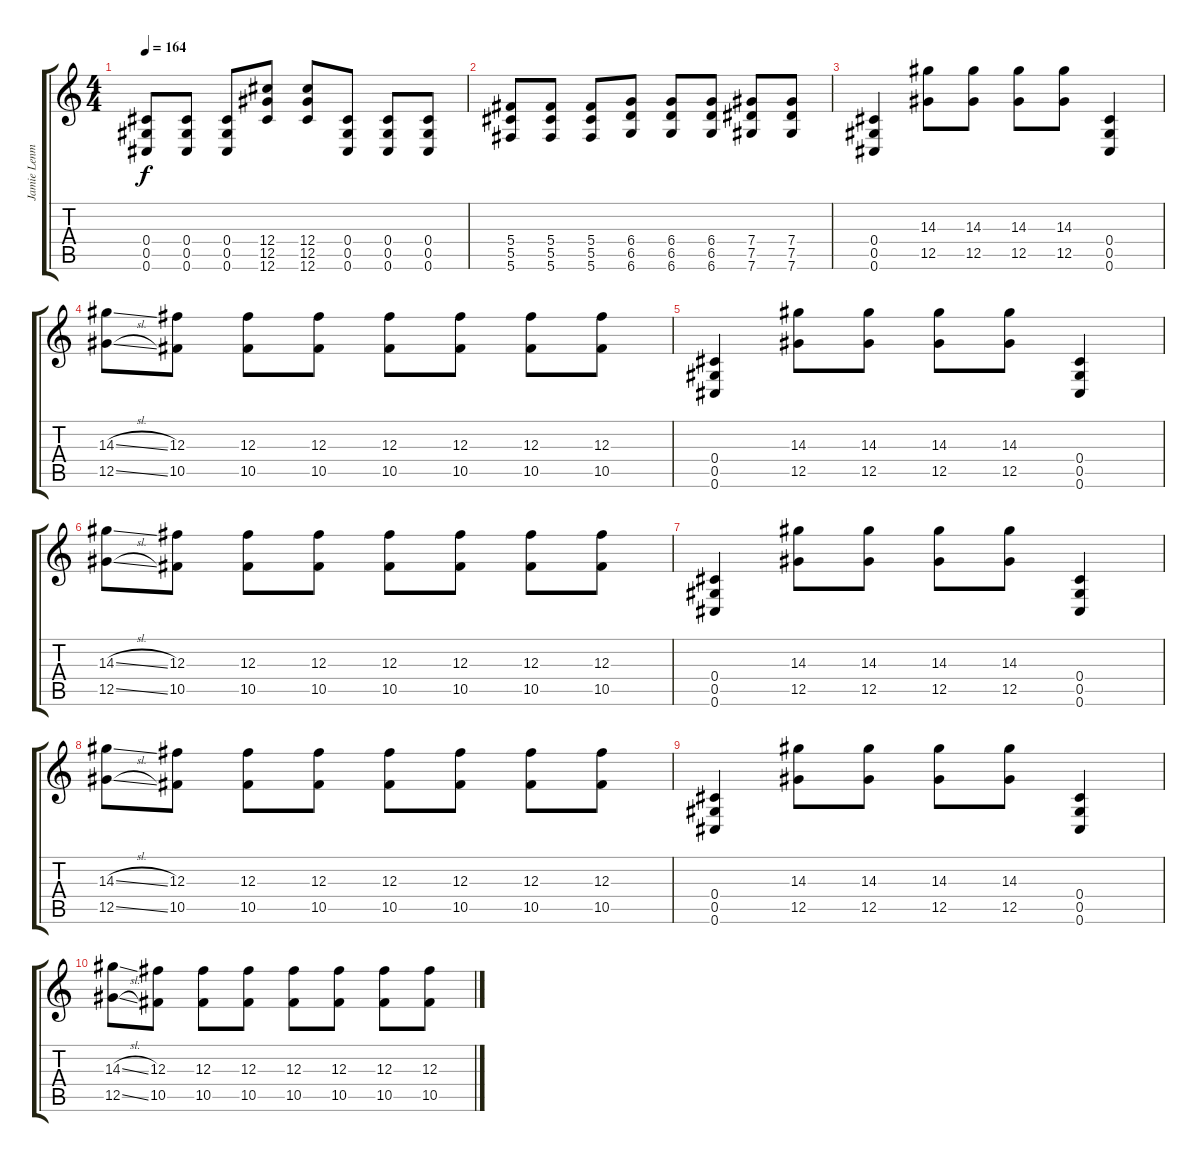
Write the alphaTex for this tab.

\track ("Jamie Lenman" "Jamie Lenm") {instrument distortionguitar}
\staff {score tabs}
\tuning (Eb4 Bb3 Gb3 Db3 Ab2 Db2) {hide}
\ts (4 4)
\tempo 164
\clef g2
\ks c
(0.4 0.5 0.6).8{dy f} (0.4 0.5 0.6).8 (0.4 0.5 0.6).8 (12.4 12.5 12.6).8 (12.4 12.5 12.6).8 (0.4 0.5 0.6).8 (0.4 0.5 0.6).8 (0.4 0.5 0.6).8 |
(5.4 5.5 5.6).8 (5.4 5.5 5.6).8 (5.4 5.5 5.6).8 (6.4 6.5 6.6).8 (6.4 6.5 6.6).8 (6.4 6.5 6.6).8 (7.4 7.5 7.6).8 (7.4 7.5 7.6).8 |
(0.4 0.5 0.6).4 (14.3 12.5).8 (14.3 12.5).8 (14.3 12.5).8 (14.3 12.5).8 (0.4 0.5 0.6).4 |
(14.3{sl} 12.5{sl}).8 (12.3 10.5).8 (12.3 10.5).8 (12.3 10.5).8 (12.3 10.5).8 (12.3 10.5).8 (12.3 10.5).8 (12.3 10.5).8 |
(0.4 0.5 0.6).4 (14.3 12.5).8 (14.3 12.5).8 (14.3 12.5).8 (14.3 12.5).8 (0.4 0.5 0.6).4 |
(14.3{sl} 12.5{sl}).8 (12.3 10.5).8 (12.3 10.5).8 (12.3 10.5).8 (12.3 10.5).8 (12.3 10.5).8 (12.3 10.5).8 (12.3 10.5).8 |
(0.4 0.5 0.6).4 (14.3 12.5).8 (14.3 12.5).8 (14.3 12.5).8 (14.3 12.5).8 (0.4 0.5 0.6).4 |
(14.3{sl} 12.5{sl}).8 (12.3 10.5).8 (12.3 10.5).8 (12.3 10.5).8 (12.3 10.5).8 (12.3 10.5).8 (12.3 10.5).8 (12.3 10.5).8 |
(0.4 0.5 0.6).4 (14.3 12.5).8 (14.3 12.5).8 (14.3 12.5).8 (14.3 12.5).8 (0.4 0.5 0.6).4 |
(14.3{sl} 12.5{sl}).8 (12.3 10.5).8 (12.3 10.5).8 (12.3 10.5).8 (12.3 10.5).8 (12.3 10.5).8 (12.3 10.5).8 (12.3 10.5).8
